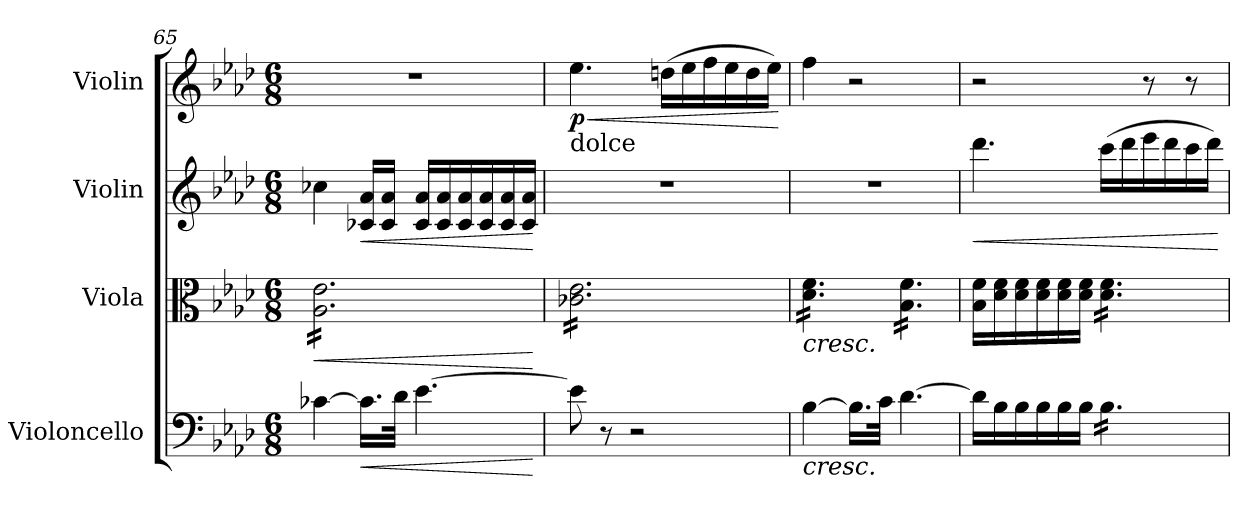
**kern	**dynam	**kern	**dynam	**kern	**dynam	**kern	**dynam
*part4	*part4	*part3	*part3	*part2	*part2	*part1	*part1
*staff4	*staff4	*staff3	*staff3	*staff2	*staff2	*staff1	*staff1
*I"Violoncello	*	*I"Viola	*	*I"Violin	*	*I"Violin	*
*I'Vc.	*	*I'Vla.	*	*I'Vln.	*	*I'Vln.	*
*clefF4	*	*clefC3	*	*clefG2	*	*clefG2	*
*k[b-e-a-d-]	*	*k[b-e-a-d-]	*	*k[b-e-a-d-]	*	*k[b-e-a-d-]	*
*M6/8	*	*M6/8	*	*M6/8	*	*M6/8	*
=65	=65	=65	=65	=65	=65	=65	=65
!	!	!	!LO:HP:b	!	!	!	!
*	*	*tremolo	*	*	*	*	*
[4c-X\	.	16A-\ 16e-\LL	<	4cc-X\	.	2.r	.
.	.	16A-\ 16e-\	.	.	.	.	.
.	.	16A-\ 16e-\	.	.	.	.	.
.	.	16A-\ 16e-\	.	.	.	.	.
!	!LO:HP:b	!	!	!	!LO:HP:b	!	!
16.c-\LL]	<	16A-\ 16e-\	.	16c-X/ 16a-/LL	<	.	.
.	.	16A-\ 16e-\	.	16c-/ 16a-/JJ	.	.	.
32d-\JJk	.	.	.	.	.	.	.
[4.e-\	.	16A-\ 16e-\	.	16c-/ 16a-/LL	.	.	.
.	.	16A-\ 16e-\	.	16c-/ 16a-/	.	.	.
.	.	16A-\ 16e-\	.	16c-/ 16a-/	.	.	.
.	.	16A-\ 16e-\	.	16c-/ 16a-/	.	.	.
.	.	16A-\ 16e-\	.	16c-/ 16a-/	.	.	.
.	.	16A-\ 16e-\JJ	.	16c-/ 16a-/JJ	.	.	.
.	[	.	[	.	[	.	.
=66	=66	=66	=66	=66	=66	=66	=66
!	!	!	!	!	!	!LO:TX:b:t=dolce	!
!	!	!	!	!	!	!	!LO:HP:b
!	!	!	!	!	!	!	!LO:DY:n=1:b
8e-\]	.	16c-X\ 16e-\LL	.	2.r	.	4.ee-\	< p
.	.	16c-X\ 16e-\	.	.	.	.	.
8r	.	16c-X\ 16e-\	.	.	.	.	.
.	.	16c-X\ 16e-\	.	.	.	.	.
2r	.	16c-X\ 16e-\	.	.	.	.	.
.	.	16c-X\ 16e-\	.	.	.	.	.
.	.	16c-X\ 16e-\	.	.	.	(>16ddn\LL	.
.	.	16c-X\ 16e-\	.	.	.	16ee-\	.
.	.	16c-X\ 16e-\	.	.	.	16ff\	.
.	.	16c-X\ 16e-\	.	.	.	16ee-\	.
.	.	16c-X\ 16e-\	.	.	.	16dd\	.
.	.	16c-X\ 16e-\JJ	.	.	.	16ee-\JJ)	.
.	.	.	.	.	.	.	[
=67	=67	=67	=67	=67	=67	=67	=67
!	!	!LO:TX:b:i:t=cresc.	!	!	!	!	!
!LO:TX:b:i:t=cresc.	!	!	!	!	!	!	!
[4B-\	.	16d-\ 16f\LL	.	2.r	.	4ff\	.
.	.	16d-\ 16f\	.	.	.	.	.
.	.	16d-\ 16f\	.	.	.	.	.
.	.	16d-\ 16f\	.	.	.	.	.
16.B-\LL]	.	16d-\ 16f\	.	.	.	2r	.
.	.	16d-\ 16f\JJ	.	.	.	.	.
32c\JJk	.	.	.	.	.	.	.
[4.d-\	.	16B-\ 16f\LL	.	.	.	.	.
.	.	16B-\ 16f\	.	.	.	.	.
.	.	16B-\ 16f\	.	.	.	.	.
.	.	16B-\ 16f\	.	.	.	.	.
.	.	16B-\ 16f\	.	.	.	.	.
.	.	16B-\ 16f\JJ	.	.	.	.	.
*	*	*Xtremolo	*	*	*	*	*
=68	=68	=68	=68	=68	=68	=68	=68
!	!	!	!	!	!LO:HP:b	!	!
16d-\LL]	.	16B-\ 16f\LL	.	4.ddd-\	<	2r	.
16B-\	.	16d-\ 16f\	.	.	.	.	.
16B-\	.	16d-\ 16f\	.	.	.	.	.
16B-\	.	16d-\ 16f\	.	.	.	.	.
16B-\	.	16d-\ 16f\	.	.	.	.	.
16B-\JJ	.	16d-\ 16f\JJ	.	.	.	.	.
*tremolo	*	*	*	*	*	*	*
*	*	*tremolo	*	*	*	*	*
16B-\LL	.	16d-\ 16f\LL	.	(>16ccc\LL	.	.	.
16B-\	.	16d-\ 16f\	.	16ddd-\	.	.	.
16B-\	.	16d-\ 16f\	.	16eee-\	.	8r	.
16B-\	.	16d-\ 16f\	.	16ddd-\	.	.	.
16B-\	.	16d-\ 16f\	.	16ccc\	.	8r	.
16B-\JJ	.	16d-\ 16f\JJ	.	16ddd-\JJ)	.	.	.
*	*	*Xtremolo	*	*	*	*	*
*Xtremolo	*	*	*	*	*	*	*
.	.	.	.	.	[	.	.
=	=	=	=	=	=	=	=
*-	*-	*-	*-	*-	*-	*-	*-
